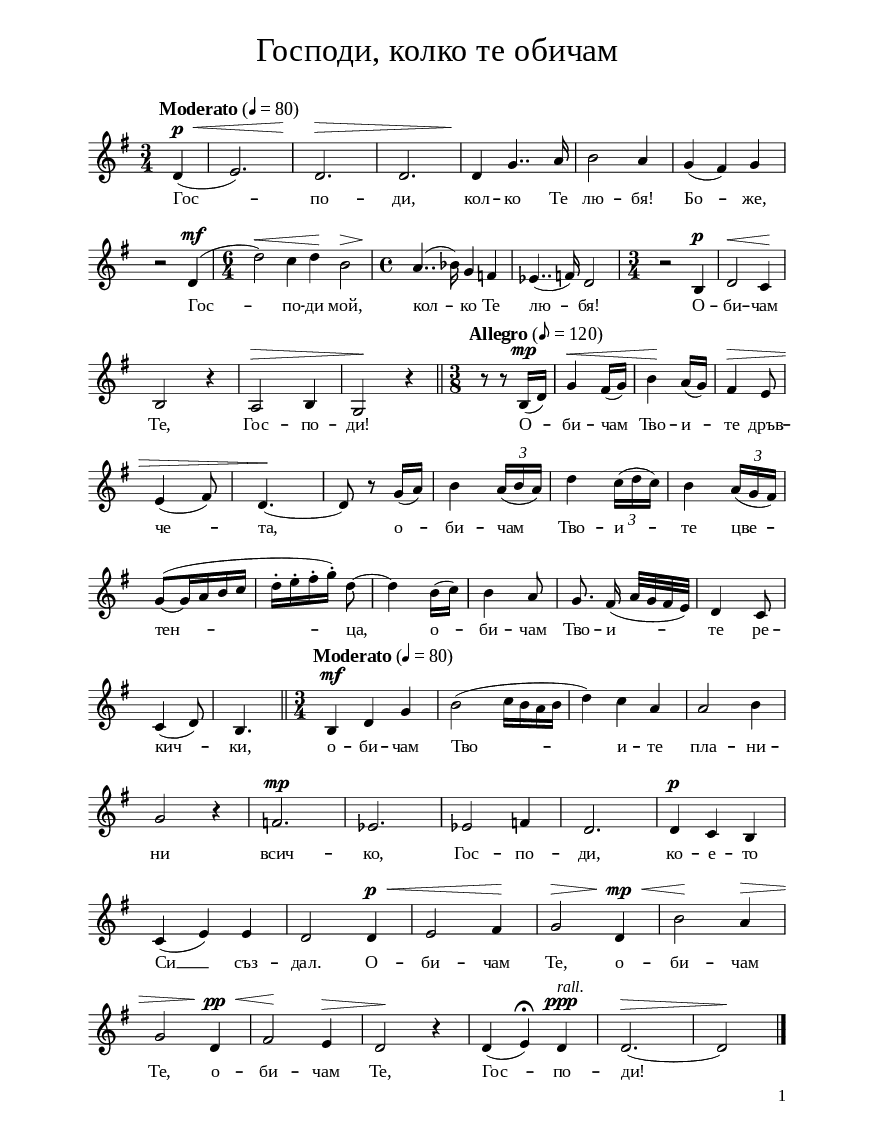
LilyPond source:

\version "2.24.2"

% include paper part and global functions
\include "include/globals.ily"

\bookpart {
  \label #'ref210
  \tocItem \markup "Господи, колко те обичам"
  \paper {
    print-all-headers = ##t
    print-page-number = ##t
    print-first-page-number = ##t

    % put page numbers on the bottom
    oddHeaderMarkup = \markup ""
    evenHeaderMarkup = \markup ""
    oddFooterMarkup = \markup
    \fill-line {
      ""
      \if \should-print-page-number \fromproperty #'page:page-number-string
    }
    evenFooterMarkup = \markup
    \fill-line {
      \if \should-print-page-number \fromproperty #'page:page-number-string
      ""
    }

    left-margin = 1.5\cm
    right-margin = 1.5\cm
    top-margin = 1.6\cm
    bottom-margin = 1.2\cm
    ragged-bottom = ##t % do not spread the staves to fill the whole vertical space

    % change distance between staves
    system-system-spacing =
    #'((basic-distance . 11)
       (minimum-distance . 6)
       (padding . 1)
       (stretchability . 12))
  }
  \score {
    \include "include/score-layout.ily"

    \new Voice \absolute {
      \clef treble
      \key g \major
      \time 3/4
      \tempoFunc "Moderato" 4 "80"
      \autoBeamOff
      \partial 4
      d'4^\p^\< ( | % 2
      e'2. ) | % 3
      d'2. ^\! ^\> | % 4
      d'2. | % 5
      d'4 ^\! g'4.. a'16 | % 6
      b'2 a'4 | % 7
      g'4 ( fis'4 ) g'4 | \break  % 8
      r2 d'4 ( ^\mf | % 9
      \time 6/4  | % 9
      d''2 ) ^\<  c''4  d''4 ^\!  b'2
      ^\> |
      \time 4/4  |
      a'4.. ( ^\!  bes'16 ) g'4 f'4 | % 11
      es'4.. ( f'16 ) d'2 | % 12
      \time 3/4  | % 12
      r2 b4 ^\p | % 13
      d'2 ^\< c'4 ^\! \break | % 14
      b2 r4 | % 15
      \once \override Hairpin.to-barline = ##f
      a2 ^\> b4 | % 16
      g2 ^\! r4 \bar "||"
      \time 3/8 \tempoFunc "Allegro" 8 "120" | % 17
      r8 r8 b16 ( [ ^\mp d'16 ) ] | % 18
      \once \override Hairpin.to-barline = ##f
      g'4 ^\< fis'16 ( [ g'16 ) ] | % 19
      b'4 ^\! a'16 ( [ g'16 ) ] |
      \once \override Hairpin.to-barline = ##f
      fis'4 ^\> e'8 \break | % 21
      e'4 ( fis'8 ) | % 22
      d'4. ~ ^\! | % 23
      d'8 r8 g'16 ( [ a'16 ) ] | % 24
      b'4 \once \omit TupletBracket
      \times 2/3  {
        a'16 ( [ b'16 a'16 ) ]
      }
      | % 25
      d''4 \once \omit TupletBracket
      \times 2/3  {
        c''16 ( [  d''16  c''16 ) ]
      }
      | % 26
      b'4 \once \omit TupletBracket
      \times 2/3  {
        a'16 ( [ g'16 fis'16 ) ]
      }
      \break | % 27
      g'8 ( ~ [ g'16 a'16 b'16 c''16
      ] | % 28
      d''16 -. [  e''16 -.  fis''16 -.
      g''16 -. ) ] d''8 ~  | % 29
      d''4  b'16 ( [  c''16 ) ] |
      b'4 a'8 | % 31
      g'8.  fis'16 ( a'32 [ g'32
      fis'32 e'32 ) ] | % 32
      d'4 c'8 \break | % 33
      c'4 ( d'8 ) | % 34
      b4. \bar "||"
      \time 3/4  | % 35
      \tempoFunc "Moderato" 4 "80"
      b4 ^\mf
      d'4 g'4 | % 36
      b'2 (  c''16 [  b'16  a'16
      b'16 ] | % 37
      d''4 )  c''4 a'4 | % 38
      a'2  b'4 \break | % 39

      g'2 r4 |
      f'2. ^\mp | % 41
      es'2. | % 42
      es'2 f'4 | % 43
      d'2. | % 44
      d'4 ^\p c'4 b4 \break | % 45
      c'4 ( e'4 ) e'4 | % 46
      d'2 d'4 ^\p ^\< | % 47
      e'2 fis'4 ^\! | % 48
      \override Hairpin.to-barline = ##f
      g'2 ^\> d'4 ^\mp ^\!

      ^\<  | % 49
      b'2 ^\! a'4 ^\> \break |
      g'2 d'4 ^\! ^\pp  ^\< | % 51
      fis'2  ^\! e'4 ^\> | % 52
      d'2 ^\! r4 | % 53
      d'4 ( e'4 ) ^\fermata d'4
      ^\markup{
        \italic
        {rall.}
      }
      ^\ppp | % 54
      d'2. ~ ^\> | % 55
      d'2 ^\! \bar "|."
    }

    \addlyrics {
      Гос -- по --
      ди, кол -- ко Те лю -- бя! Бо -- же, Гос -- по
      -- ди мой, кол -- ко Те лю -- бя! О -- би -- чам
      Те, Гос -- по -- ди! О -- би -- чам Тво -- и --
      те дръв -- че -- та, о -- би -- чам Тво -- и --
      те цве -- тен -- ца, о -- би
      -- чам Тво -- и -- те ре -- кич -- ки, о -- би --
      чам Тво -- и -- те  пла -- ни -- ни всич -- ко,
      Гос -- по -- ди, ко -- е -- то Си __ съз -- дал. О
      -- би -- чам Те, о -- би -- чам Те, о -- би --
      чам Те, Гос -- по -- ди!}

      \header {
        title = \titleFunc "Господи, колко те обичам" "Gospodi, kolko te običam"
      }

      \midi{}

    } % score

  } % bookpart

  % Più mosso
  %
